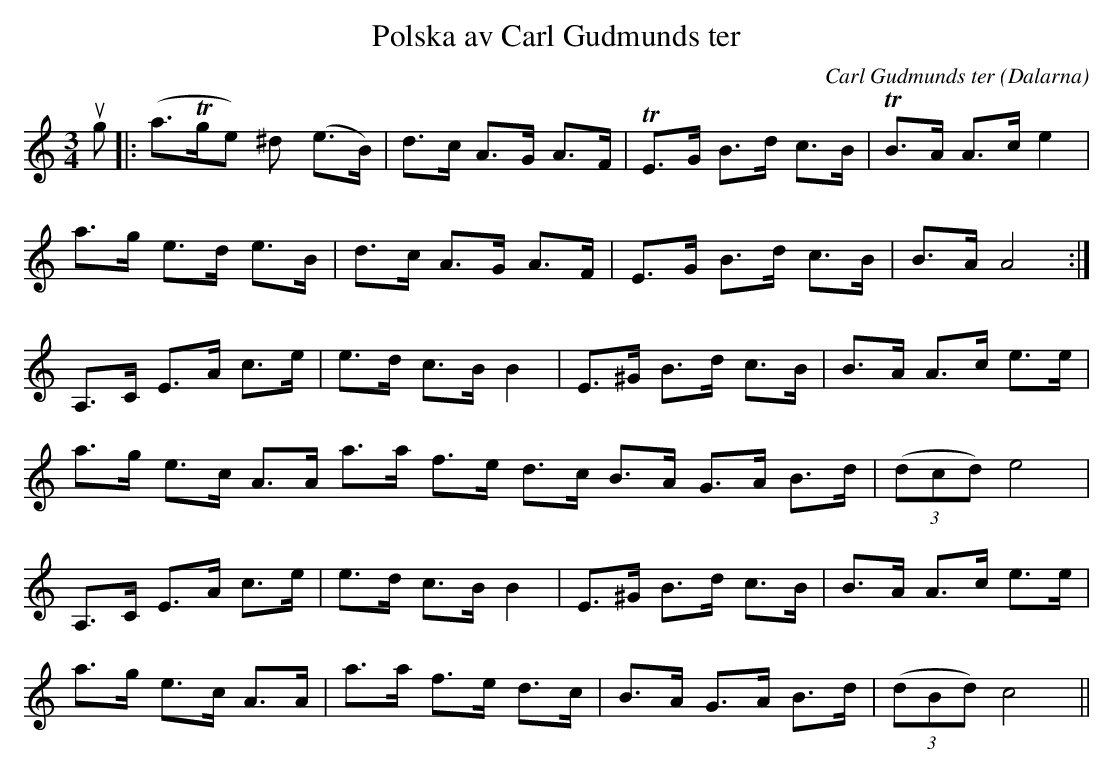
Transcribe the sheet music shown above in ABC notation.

X:1
T:Polska av Carl Gudmunds ter
C:Carl Gudmunds ter
O:Dalarna
M:3/4
L:1/8
K:Am
ug|:(a>Tge) ^d (e>B)|d>c A>G A>F|TE>G B>d c>B|TB>A A>c e2|
a>g e>d e>B|d>c A>G A>F|E>G B>d c>B|B>A A4:|
A,>C E>A c>e|e>d c>B B2|E>^G B>d c>B|B>A A>c e>e|
a>g e>c A>A a>a f>e d>c B>A G>A B>d|(3 (dcd) e4|
A,>C E>A c>e|e>d c>B B2|E>^G B>d c>B|B>A A>c e>e|
a>g e>c A>A|a>a f>e d>c|B>A G>A B>d|(3 (dBd) c4||
